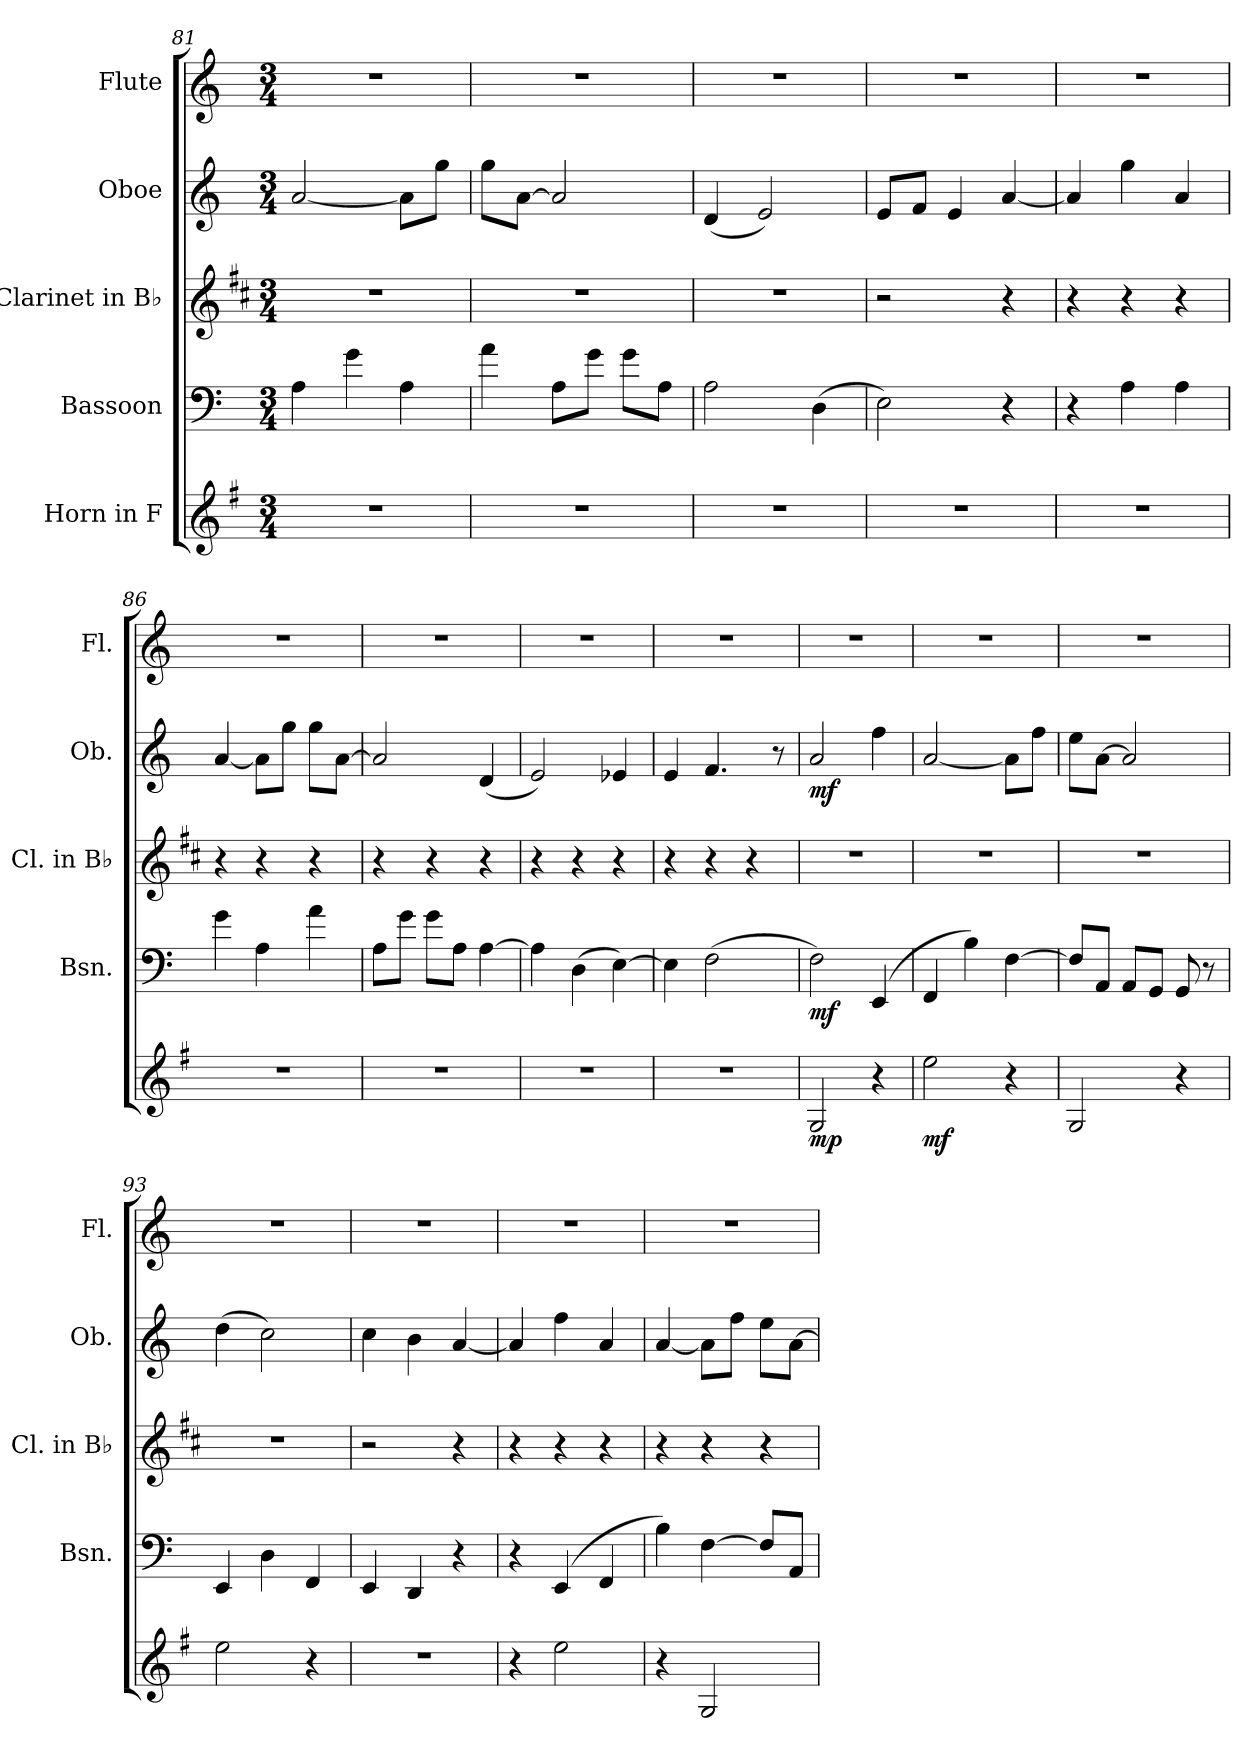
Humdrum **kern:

**kern	**dynam	**kern	**dynam	**kern	**kern	**dynam	**kern
*part5	*part5	*part4	*part4	*part3	*part2	*part2	*part1
*staff5	*staff5	*staff4	*staff4	*staff3	*staff2	*staff2	*staff1
*I"Horn in F	*	*I"Bassoon	*	*I"Clarinet in B♭	*I"Oboe	*	*I"Flute
*	*	*I'Bsn.	*	*I'Cl. in B♭	*I'Ob.	*	*I'Fl.
!!LO:PB:g=z
*clefG2	*	*clefF4	*	*clefG2	*clefG2	*	*clefG2
*ITrd4c7	*	*	*	*ITrd1c2	*	*	*
*k[]	*	*k[]	*	*k[]	*k[]	*	*k[]
*M3/4	*	*M3/4	*	*M3/4	*M3/4	*	*M3/4
=81	=81	=81	=81	=81	=81	=81	=81
2.r	.	4A\	.	2.r	[2a/	.	2.r
.	.	4g\	.	.	.	.	.
.	.	4A\	.	.	8a\L]	.	.
.	.	.	.	.	8gg\J	.	.
=82	=82	=82	=82	=82	=82	=82	=82
2.r	.	4a\	.	2.r	8gg\L	.	2.r
.	.	.	.	.	[8a\J	.	.
.	.	8A\L	.	.	2a/]	.	.
.	.	8g\J	.	.	.	.	.
.	.	8g\L	.	.	.	.	.
.	.	8A\J	.	.	.	.	.
=83	=83	=83	=83	=83	=83	=83	=83
2.r	.	2A\	.	2.r	(4d/	.	2.r
.	.	.	.	.	2e/)	.	.
.	.	(4D\	.	.	.	.	.
=84	=84	=84	=84	=84	=84	=84	=84
2.r	.	2E\)	.	2r	8e/L	.	2.r
.	.	.	.	.	8f/J	.	.
.	.	.	.	.	4e/	.	.
.	.	4r	.	4r	[4a/	.	.
=85	=85	=85	=85	=85	=85	=85	=85
2.r	.	4r	.	4r	4a/]	.	2.r
.	.	4A\	.	4r	4gg\	.	.
.	.	4A\	.	4r	4a/	.	.
=86	=86	=86	=86	=86	=86	=86	=86
2.r	.	4g\	.	4r	[4a/	.	2.r
.	.	4A\	.	4r	8a\L]	.	.
.	.	.	.	.	8gg\J	.	.
.	.	4a\	.	4r	8gg\L	.	.
.	.	.	.	.	[8a\J	.	.
!!LO:LB:g=z
=87	=87	=87	=87	=87	=87	=87	=87
2.r	.	8A\L	.	4r	2a/]	.	2.r
.	.	8g\J	.	.	.	.	.
.	.	8g\L	.	4r	.	.	.
.	.	8A\J	.	.	.	.	.
.	.	[4A\	.	4r	(4d/	.	.
=88	=88	=88	=88	=88	=88	=88	=88
2.r	.	4A\]	.	4r	2e/)	.	2.r
.	.	(4D\	.	4r	.	.	.
.	.	[4E\)	.	4r	4e-X/	.	.
=89	=89	=89	=89	=89	=89	=89	=89
2.r	.	4E\]	.	4r	4e/	.	2.r
.	.	(2F\	.	4r	4.f/	.	.
.	.	.	.	4r	.	.	.
.	.	.	.	.	8r	.	.
=90	=90	=90	=90	=90	=90	=90	=90
!	!LO:DY:b	!	!LO:DY:b	!	!	!LO:DY:b	!
2C/	mp	2F\)	mf	2.r	2a/	mf	2.r
4r	.	(4EE/	.	.	4ff\	.	.
=91	=91	=91	=91	=91	=91	=91	=91
!	!LO:DY:b	!	!	!	!	!	!
2a\	mf	4FF/	.	2.r	[2a/	.	2.r
.	.	4B\)	.	.	.	.	.
4r	.	[4F\	.	.	8a\L]	.	.
.	.	.	.	.	8ff\J	.	.
=92	=92	=92	=92	=92	=92	=92	=92
2C/	.	8F/L]	.	2.r	8ee\L	.	2.r
.	.	8AA/J	.	.	[8a\J	.	.
.	.	8AA/L	.	.	2a/]	.	.
.	.	8GG/J	.	.	.	.	.
4r	.	8GG/	.	.	.	.	.
.	.	8r	.	.	.	.	.
=93	=93	=93	=93	=93	=93	=93	=93
2a\	.	4EE/	.	2.r	(4dd\	.	2.r
.	.	4D\	.	.	2cc\)	.	.
4r	.	4FF/	.	.	.	.	.
!!LO:LB:g=z
=94	=94	=94	=94	=94	=94	=94	=94
2.r	.	4EE/	.	2r	4cc\	.	2.r
.	.	4DD/	.	.	4b\	.	.
.	.	4r	.	4r	[4a/	.	.
=95	=95	=95	=95	=95	=95	=95	=95
4r	.	4r	.	4r	4a/]	.	2.r
2a\	.	(4EE/	.	4r	4ff\	.	.
.	.	4FF/	.	4r	4a/	.	.
=96	=96	=96	=96	=96	=96	=96	=96
4r	.	4B\)	.	4r	[4a/	.	2.r
2C/	.	[4F\	.	4r	8a\L]	.	.
.	.	.	.	.	8ff\J	.	.
.	.	8F/L]	.	4r	8ee\L	.	.
.	.	8AA/J	.	.	[8a\J	.	.
=	=	=	=	=	=	=	=
*-	*-	*-	*-	*-	*-	*-	*-
